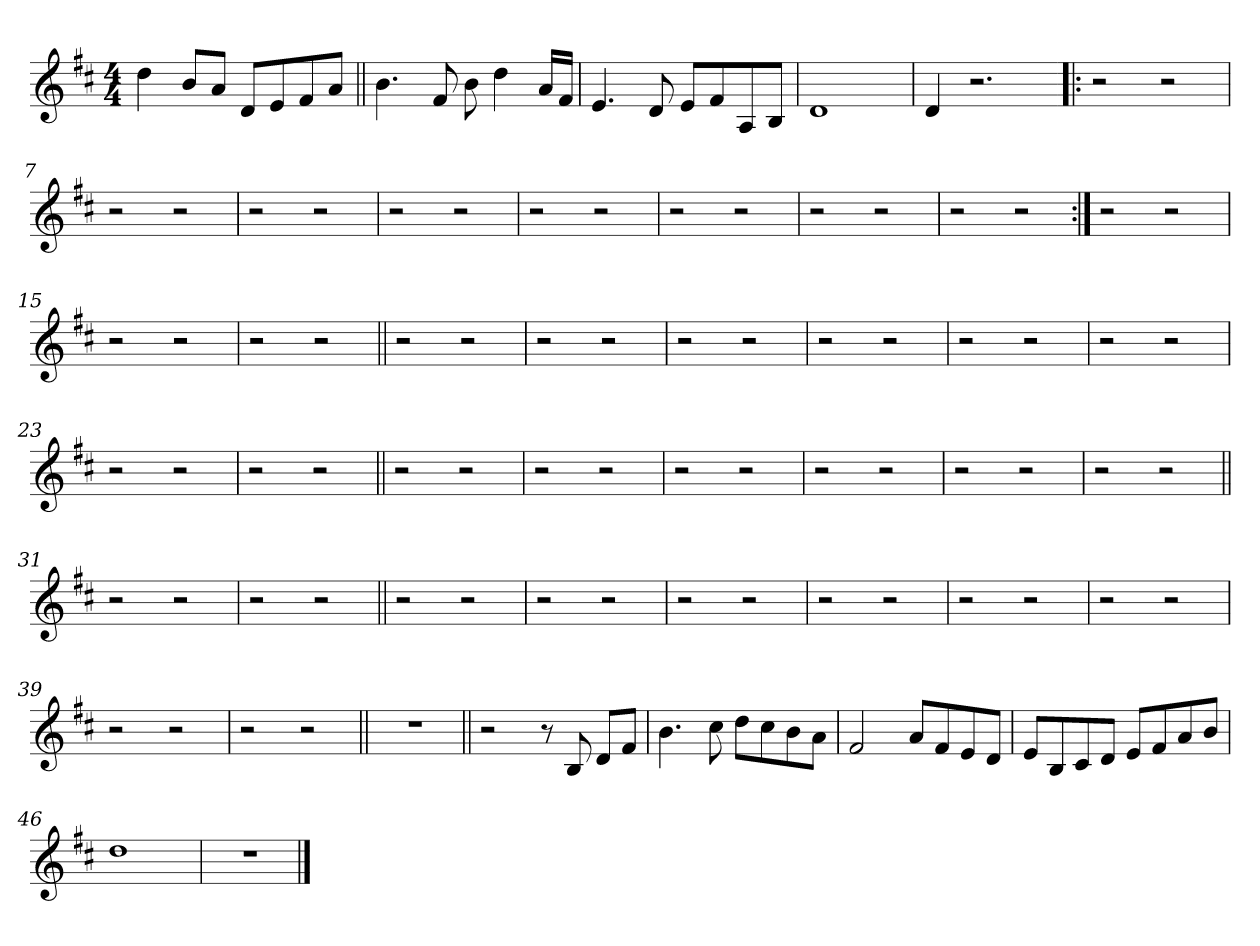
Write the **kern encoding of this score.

**kern
*part1
*staff1
!!LO:PB:g=z
*clefG2
*k[f#c#]
*D:
*M4/4
*MM73
=1
4ddi\
8bi/L
8ai/J
8di/L
8ei/
8f#i/
8ai/J
=2||
4.bi\
8f#i/
8bi\
4ddi\
16ai/LL
16f#i/JJ
=3
4.ei/
8di/
8ei/L
8f#i/
8Ai/
8Bi/J
=4
1di
=5
4di/
2.r
!!LO:LB:g=z
=6!|:
2r
2r
=7
2r
2r
=8
2r
2r
=9
2r
2r
=10
2r
2r
=11
2r
2r
=12
2r
2r
=13
2r
2r
!!LO:LB:g=z
=14:|!
2r
2r
=15
2r
2r
=16
2r
2r
=17||
2r
2r
=18
2r
2r
=19
2r
2r
!!LO:LB:g=z
=20
2r
2r
=21
2r
2r
=22
2r
2r
=23
2r
2r
=24
2r
2r
=25||
2r
2r
!!LO:LB:g=z
=26
2r
2r
=27
2r
2r
=28
2r
2r
=29
2r
2r
=30
2r
2r
=31||
2r
2r
!!LO:LB:g=z
=32
2r
2r
=33||
2r
2r
=34
2r
2r
=35
2r
2r
=36
2r
2r
=37
2r
2r
!!LO:LB:g=z
=38
2r
2r
=39
2r
2r
=40
2r
2r
=41||
1r
=42||
2r
8r
8Bi/
8di/L
8f#i/J
!!LO:LB:g=z
=43
4.bi\
8cc#i\
8ddi\L
8cc#i\
8bi\
8ai\J
=44
2f#i/
8ai/L
8f#i/
8ei/
8di/J
=45
8ei/L
8Bi/
8c#i/
8di/J
8ei/L
8f#i/
8ai/
8bi/J
=46
1ddi
=47
1r
==
*-
